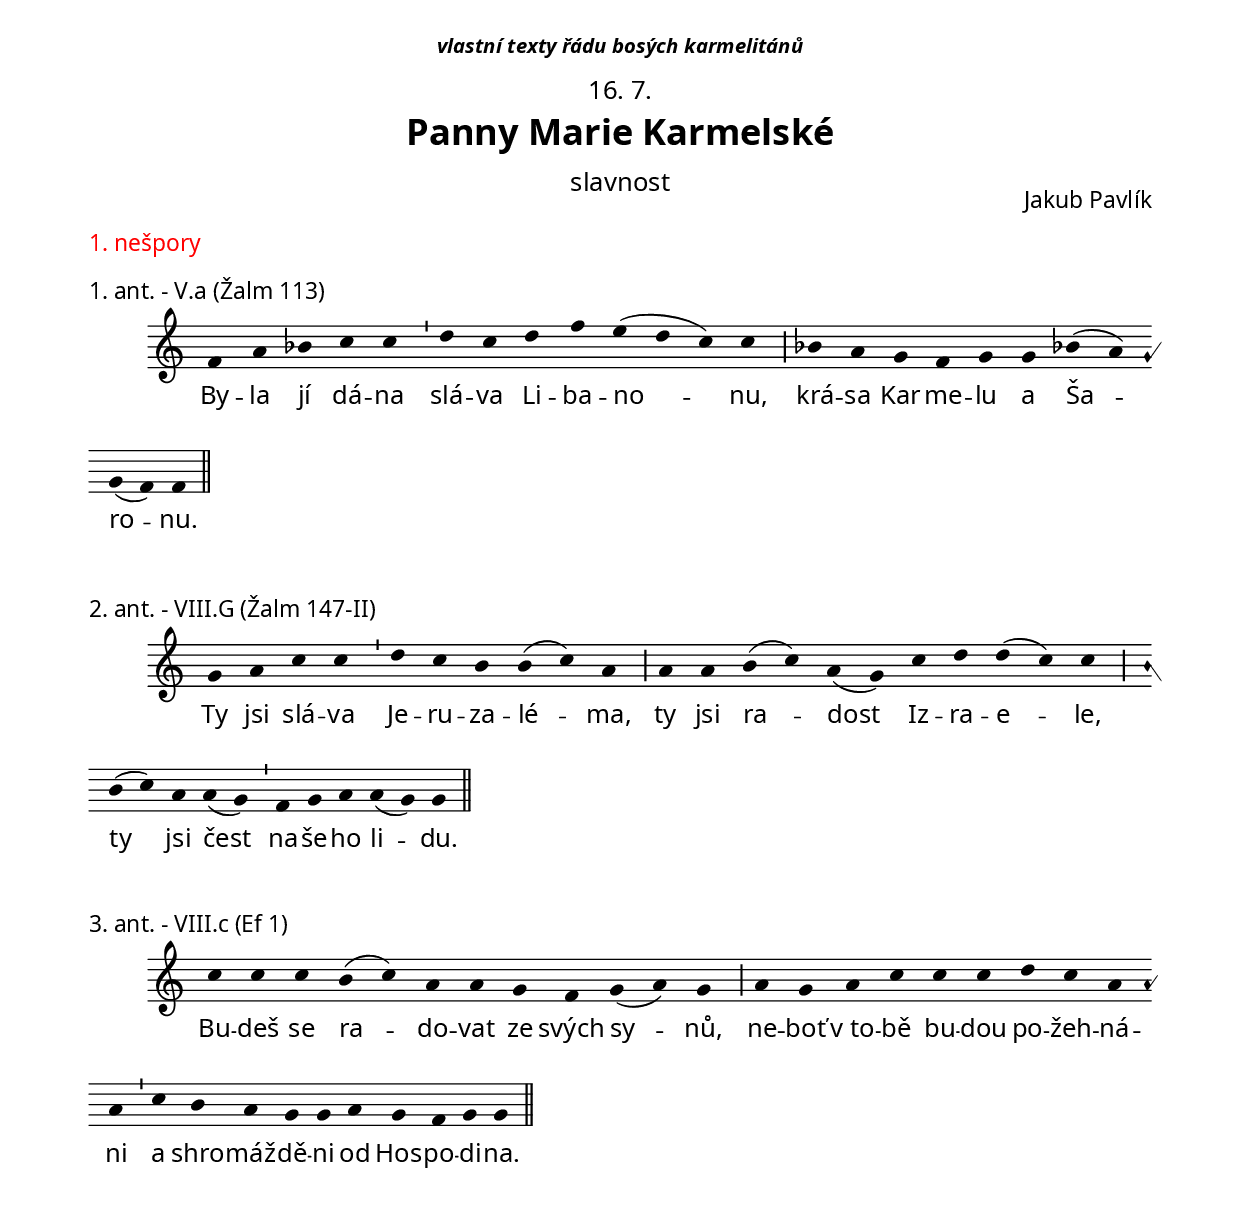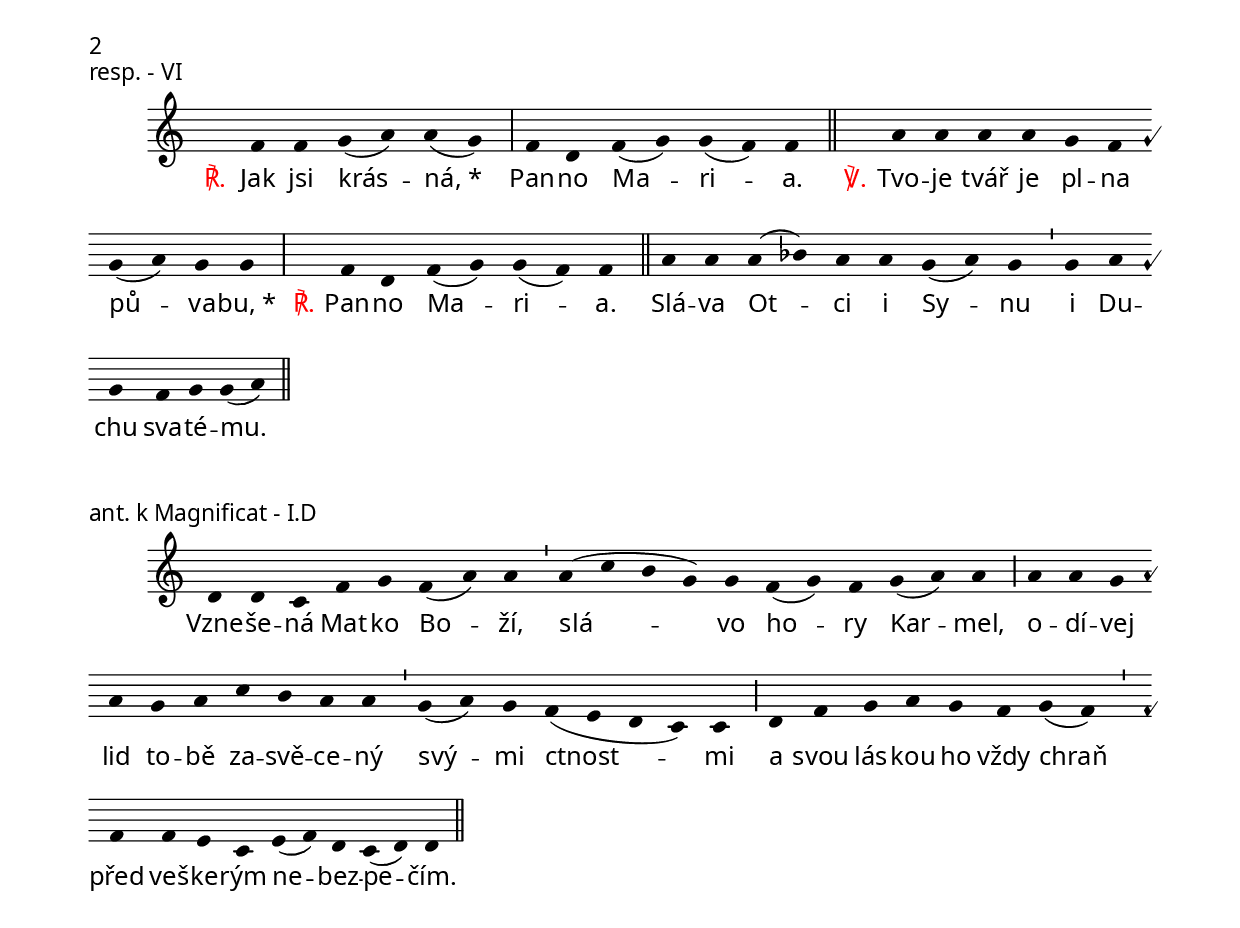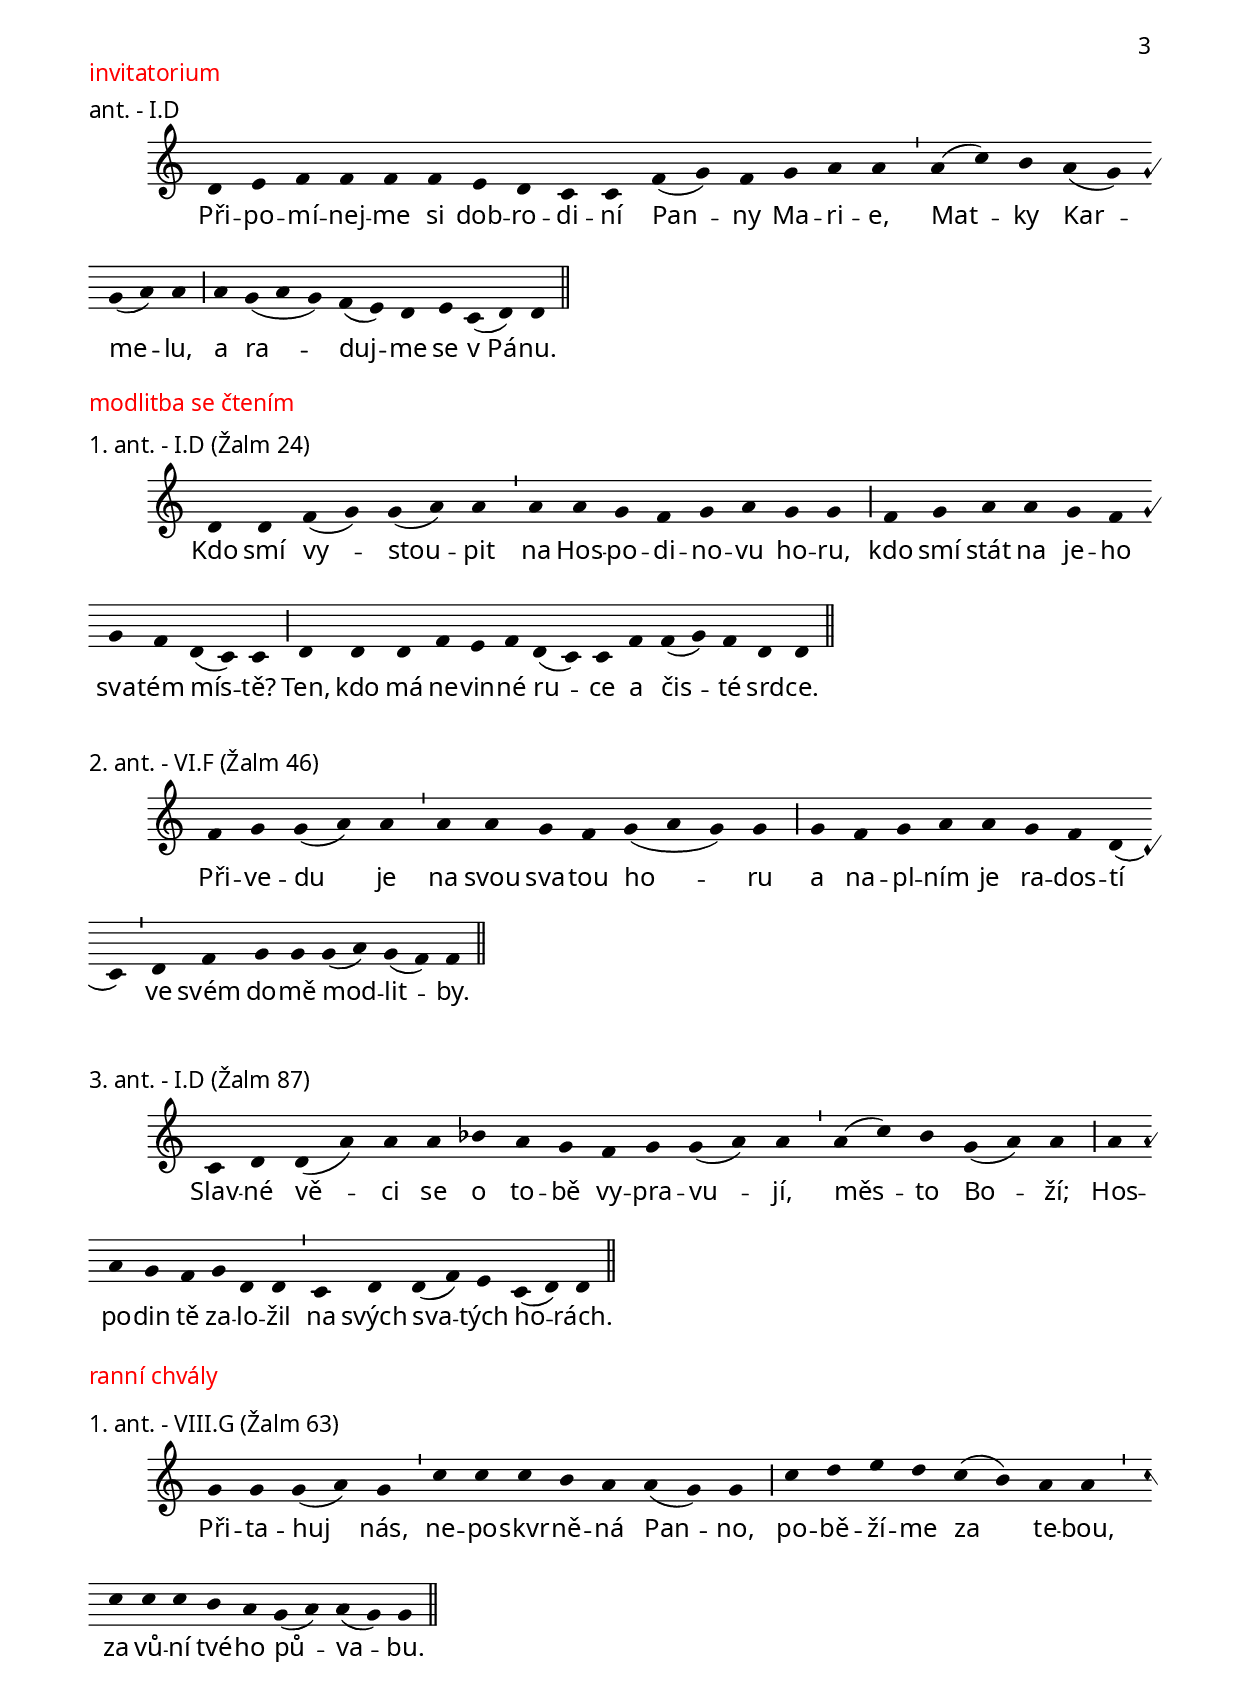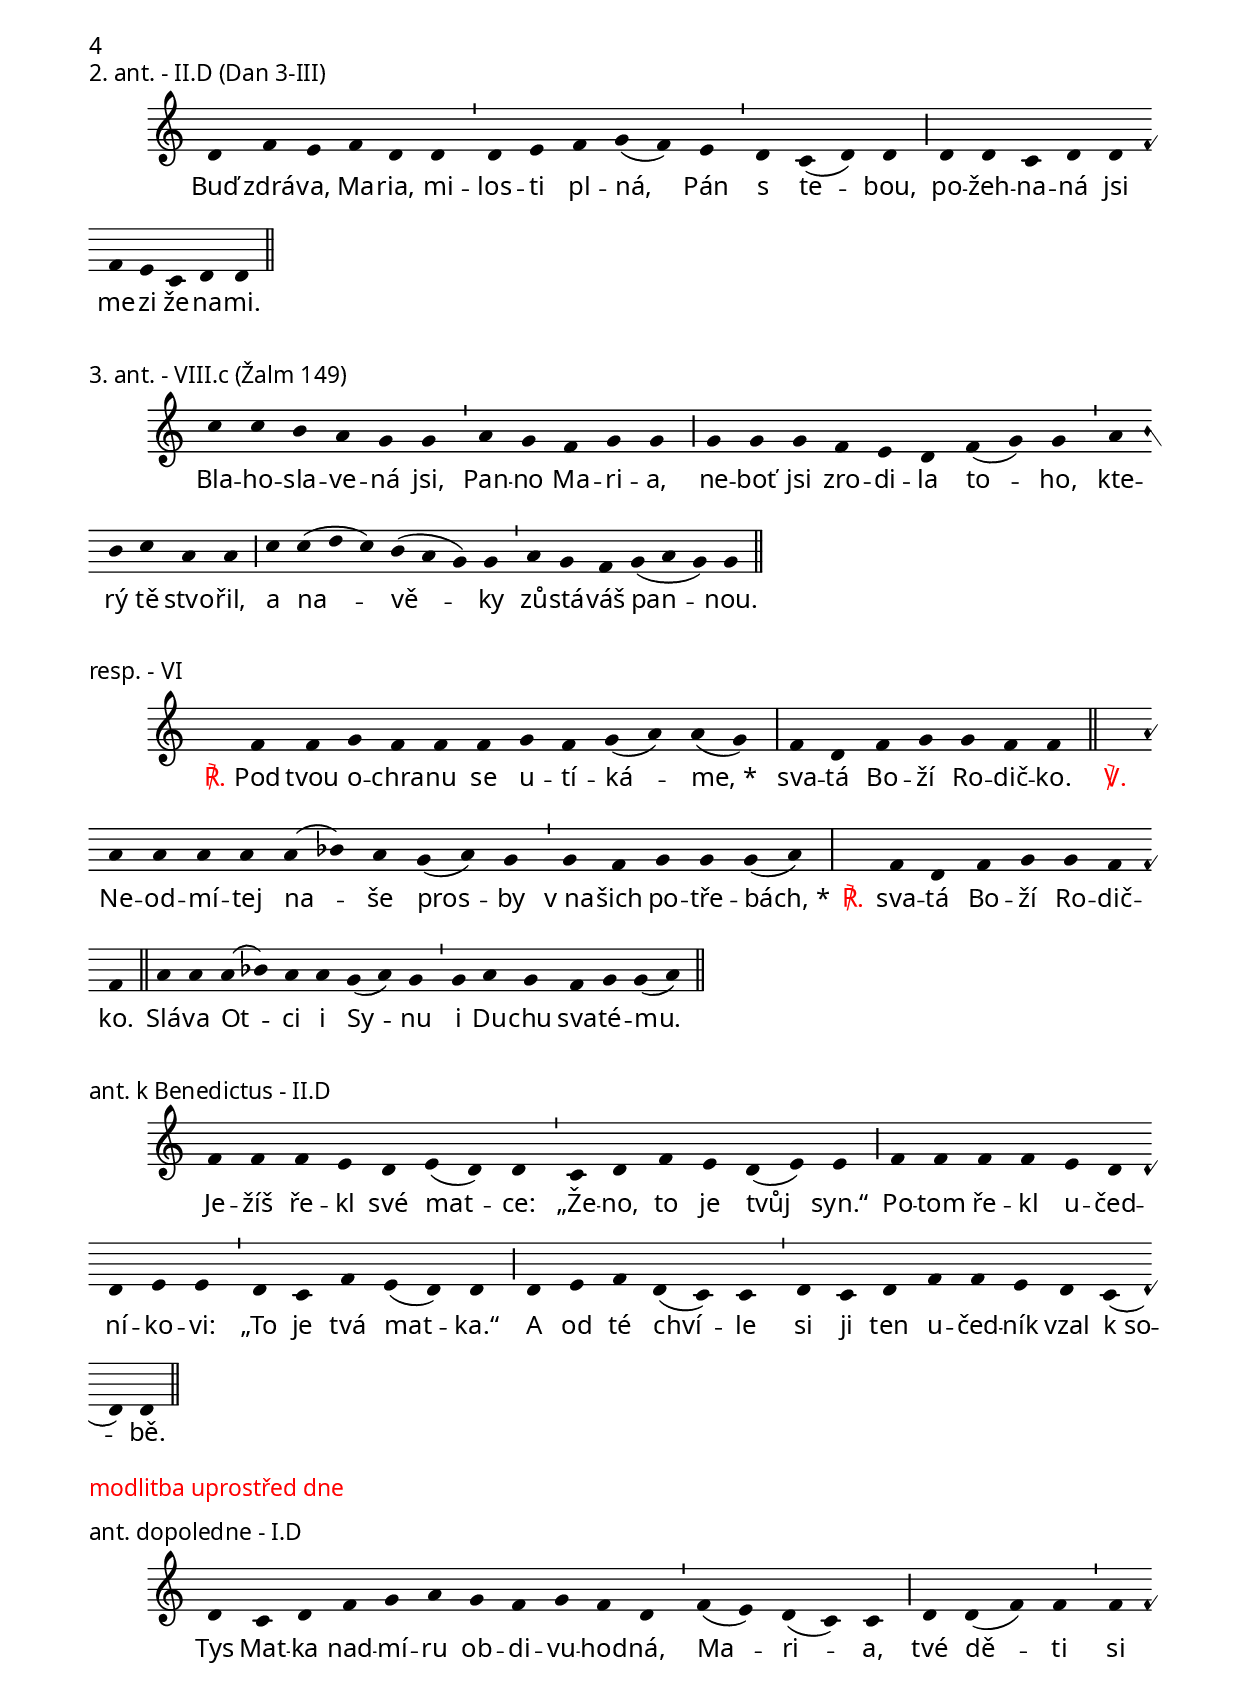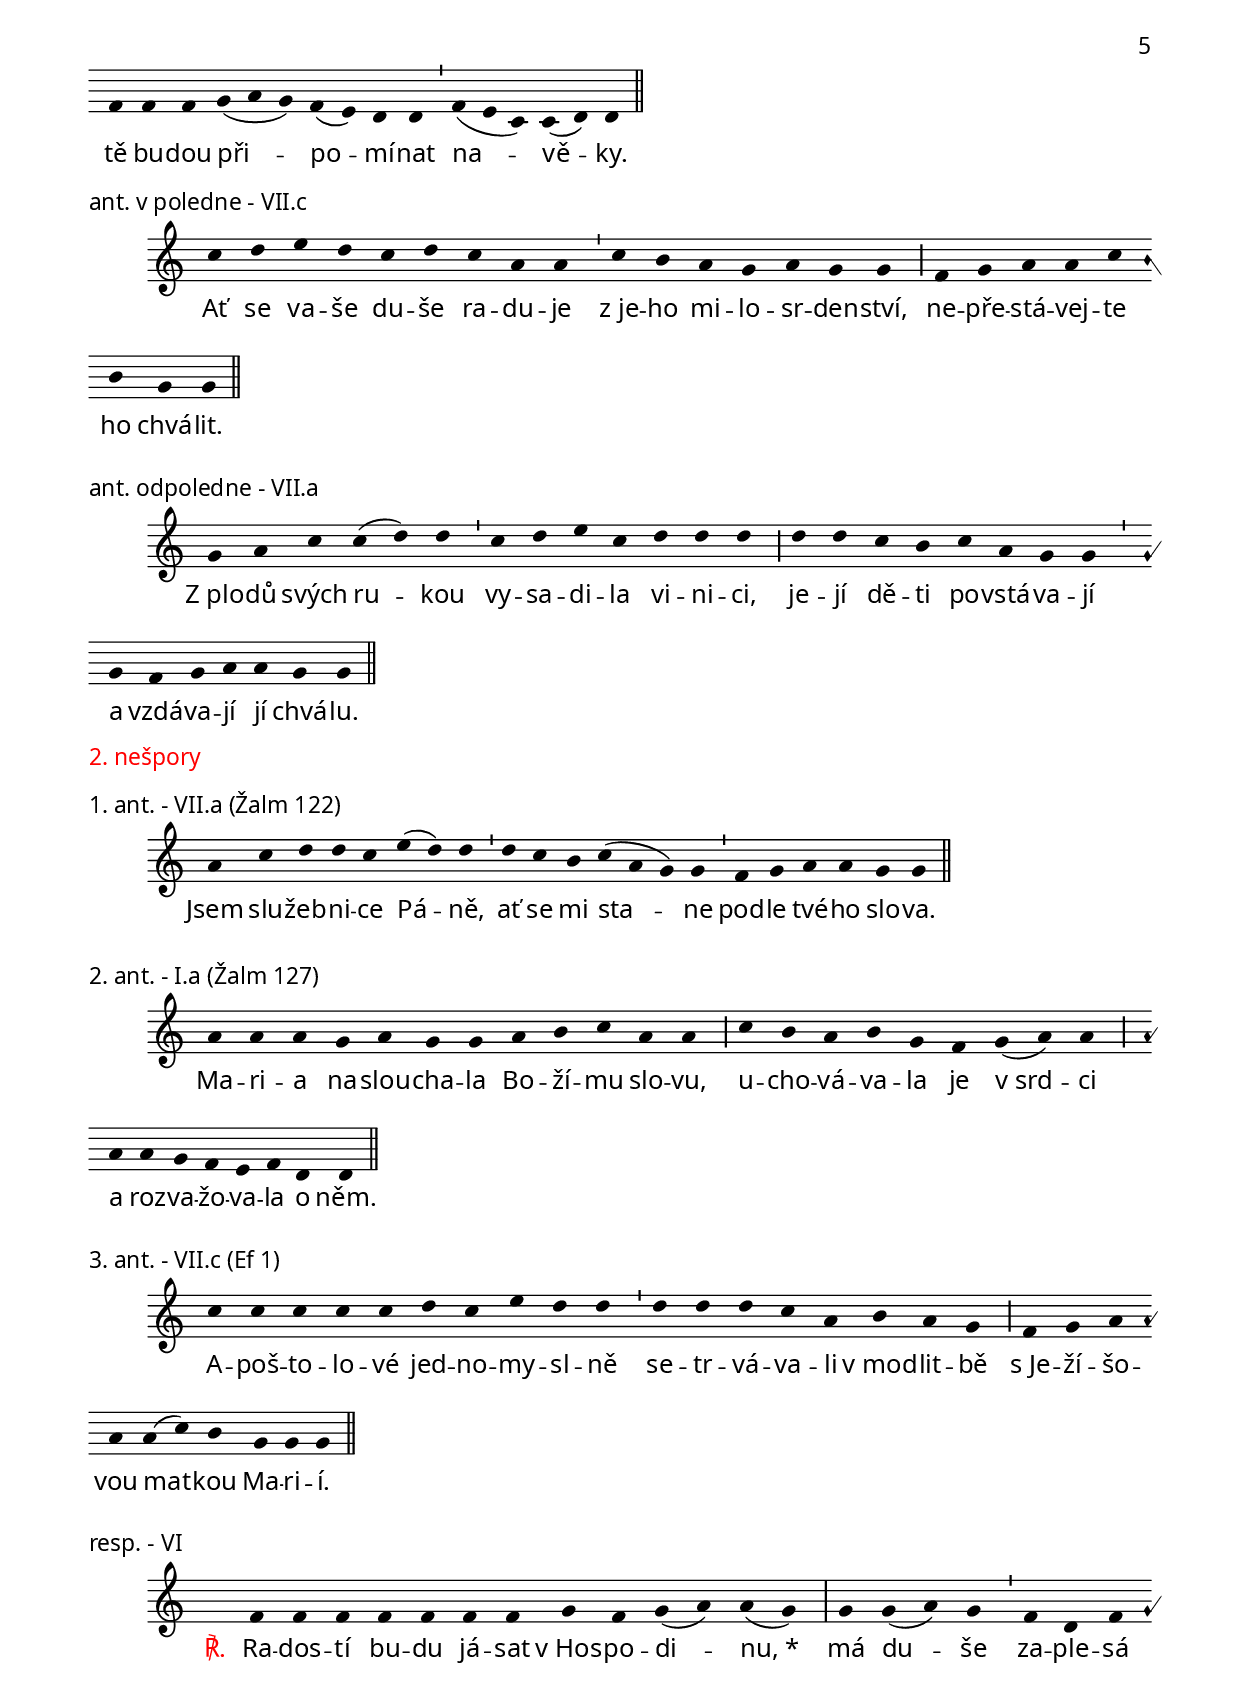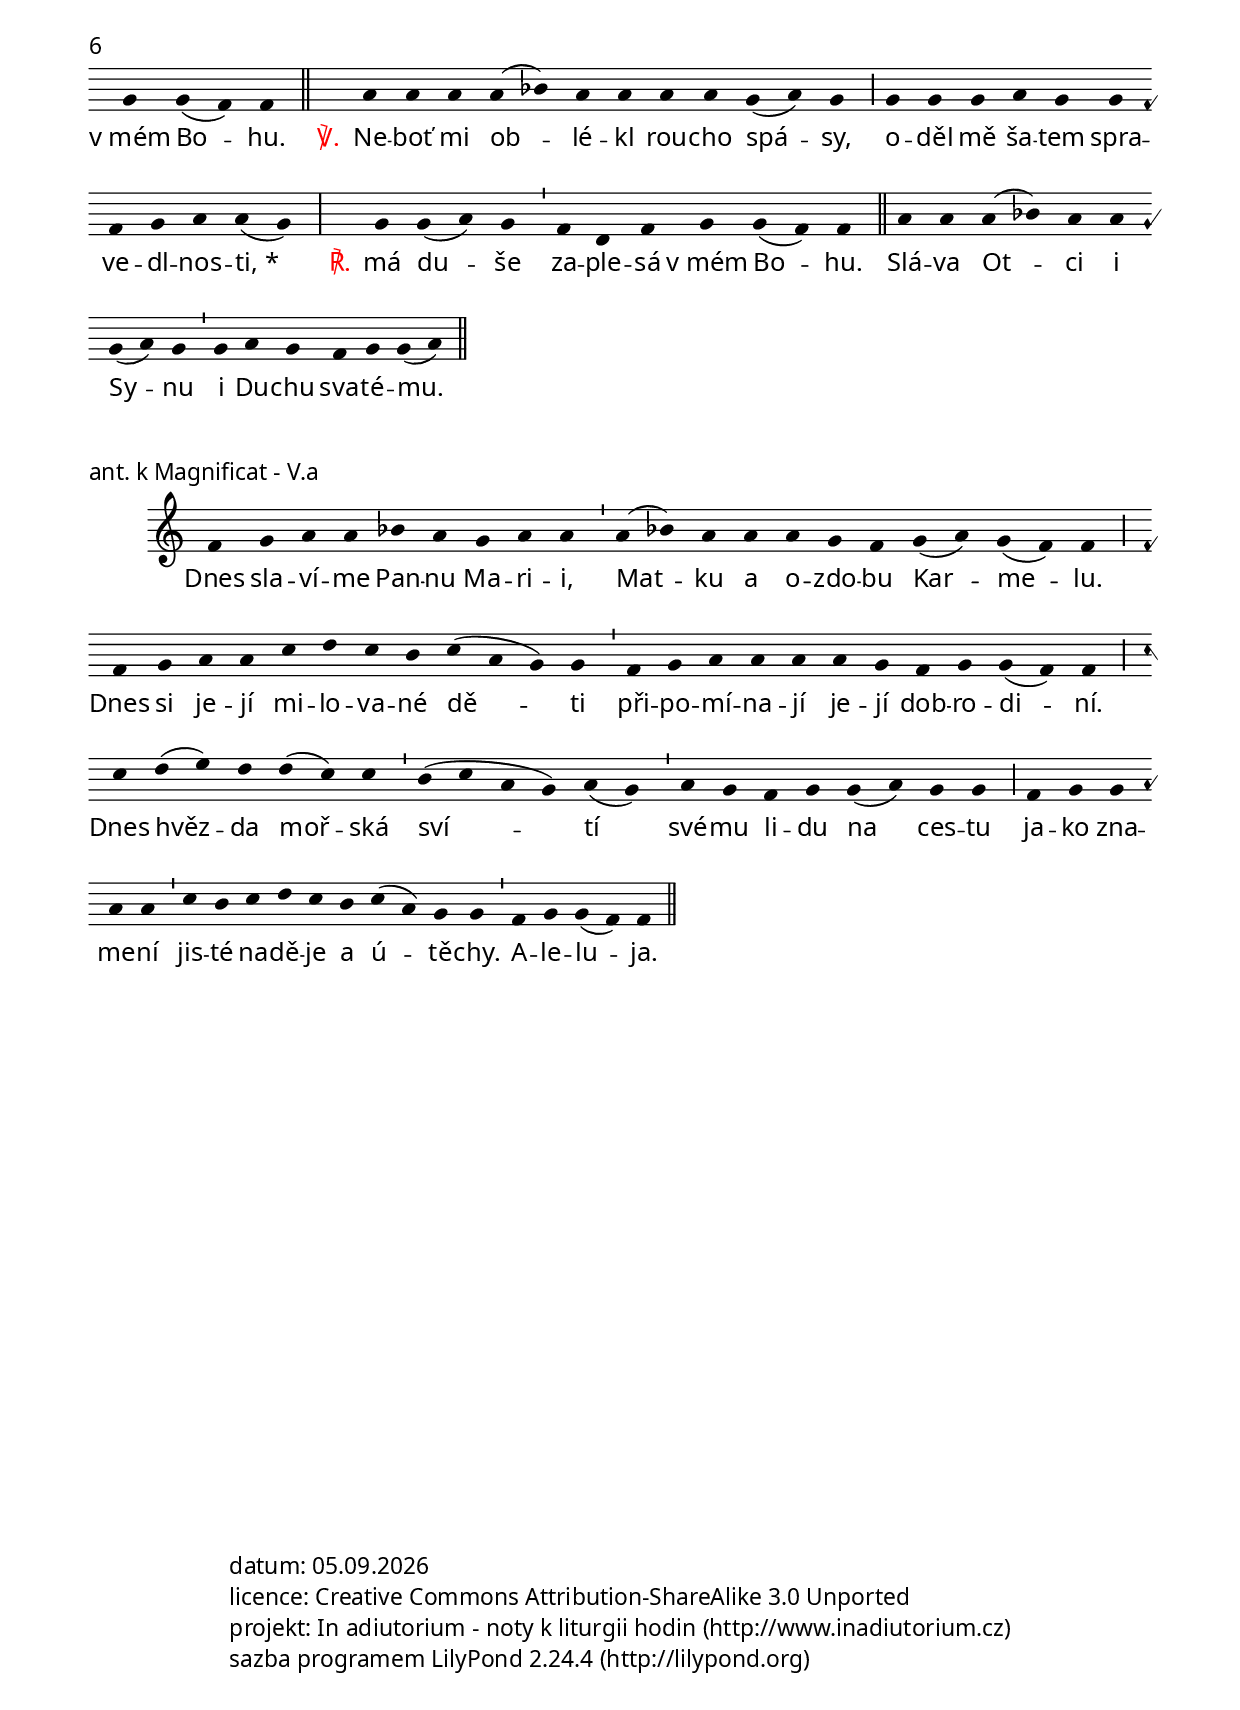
\version "2.19.80"

\include "../../spolecne.ly"
\include "../../spolecne/reholni.ly"
\include "../../dilyresponsorii.ly"
\version "2.12.0"

textyOCD = "vlastní texty řádu bosých karmelitánů"


\header {
  title = \markup\titleSvatek
            "Panny Marie Karmelské"
            slavnost
            "16. 7."
            \textyOCD
  composer = "Jakub Pavlík"
}

\markup {\nadpisHodinka {"1. nešpory"}}

\score {
  \relative c' {
    \choralniRezim
    f4 a bes c c \barMin
    d c d f e( d c) c \barMaior
    bes a g f g g bes( a) g( f) f \barFinalis
  }
  \addlyrics {
    By -- la jí dá -- na
    slá -- va Li -- ba -- no -- nu,
    krá -- sa Kar -- me -- lu a Ša -- ro -- nu.
  }
  \header {
    quid = "1. ant."
    modus = "V"
    differentia = "a"
    psalmus = "Žalm 113"
    id = "1ne-a1"
    piece = \markup\sestavTitulek
  }
}

\score {
  \relative c'' {
    \choralniRezim
    g4 a c c \barMin d4 c b b( c) a \barMaior
    a a b( c) a( g) c d d( c) c \barMaior
    b( c) a a( g) \barMin f4 g a a( g) g \barFinalis
  }
  \addlyrics {
    Ty jsi slá -- va Je -- ru -- za -- lé -- ma,
    ty jsi ra -- dost Iz -- ra -- e -- le,
    ty jsi čest na -- še -- ho li -- du.
  }
  \header {
    quid = "2. ant."
    modus = "VIII"
    differentia = "G"
    psalmus = "Žalm 147-II"
    fial = "commune/commune_maria.ly#rch-a2?-aleluja"
    id = "1ne-a2"
    piece = \markup\sestavTitulek
  }
}

\score {
  \relative c'' {
    \choralniRezim
    c4 c c b( c) a a g f g( a) g \barMaior
    a g a c c c d c a a \barMin
    c b a g g a g f g g \barFinalis
  }
  \addlyrics {
    Bu -- deš se ra -- do -- vat ze svých sy -- nů,
    ne -- boť v_to -- bě bu -- dou po -- žeh -- ná -- ni
    a shro -- máž -- dě -- ni od Hos -- po -- di -- na.
  }
  \header {
    quid = "3. ant."
    modus = "VIII"
    differentia = "c"
    psalmus = "Ef 1"
    id = "1ne-a3"
    piece = \markup\sestavTitulek
  }
}

\score {
  \relative c' {
    \choralniRezim

    % R
    \neviditelna f
    f4 f g( a) a( g) \barMax
    f d f( g) g( f) f \barFinalis
    % V
    \neviditelna a
    a4 a a a g f g( a) g g \barMax
    % R
    \neviditelna f
    f d f( g) g( f) f \barFinalis
    % Slava
    \respVIdoxologie \barFinalis
  }
  \addlyrics {
    \Response Jak jsi krás -- ná,_* Pan -- no Ma -- ri -- a.
    \Verse Tvo -- je tvář je pl -- na pů -- va -- bu,_*
    \Response Pan -- no Ma -- ri -- a.
    \textRespDoxologie
  }
  \header {
    quid = "resp."
    modus = "VI"
    id = "1ne-r"
    piece = \markup {\sestavTitulekResp}
  }
}

\score {
  \relative c' {
    \choralniRezim
    d4 d c f g f( a) a \barMin
    a( c b g) g f( g) f g( a) a \barMaior
    a a g a g a c b a a \barMin
    g( a) g f( e d c) c \barMaior
    d f g a g f g( f) \barMin
    f f e c e( f) d c( d) d \barFinalis
  }
  \addlyrics {
    Vzne -- še -- ná Mat -- ko Bo -- ží,
    slá -- vo ho -- ry Kar -- mel,
    o -- dí -- vej lid to -- bě za -- svě -- ce -- ný
    svý -- mi ctnost -- mi
    a svou lás -- kou ho vždy chraň
    před veš -- ke -- rým ne -- bez -- pe -- čím.
  }
  \header {
    quid = "ant. k Magnificat"
    modus = "I"
    differentia = "D"
    psalmus = ""
    id = "1ne-amag"
    piece = \markup {\sestavTitulekBezZalmu}
  }
}

\pageBreak % ZLOM

\markup {\nadpisHodinka {"invitatorium"}}

\score {
  \relative c' {
    \choralniRezim
    d4 e f f f f e d c c f( g) f g a a \barMin
    a( c) b a( g) g( a) a \barMaior
    a g( a g) f( e) d e c( d) d \barFinalis
  }
  \addlyrics {
    Při -- po -- mí -- nej -- me si dob -- ro -- di -- ní Pan -- ny Ma -- ri -- e,
    Mat -- ky Kar -- me -- lu,
    a ra -- duj -- me se v_Pá -- nu.
  }
  \header {
    quid = "ant."
    modus = "I"
    differentia = "D"
    psalmus = ""
    id = "invit"
    piece = \markup\sestavTitulekBezZalmu
  }
}

\markup {\nadpisHodinka {"modlitba se čtením"}}

\score {
  \relative c' {
    \choralniRezim
    d4 d f( g) g( a) a \barMin
    a a g f g a g g \barMaior
    f g a a g f g f d( c) c \barMaior
    d d d f e f d( c) c f f( g) f d d \barFinalis
  }
  \addlyrics {
    Kdo smí vy -- stou -- pit
    na Hos -- po -- di -- no -- vu ho -- ru,
    kdo smí stát na je -- ho sva -- tém mís -- tě?
    Ten, kdo má ne -- vin -- né ru -- ce a čis -- té srd -- ce.
  }
  \header {
    quid = "1. ant."
    modus = "I"
    differentia = "D"
    psalmus = "Žalm 24"
    id = "mc-a1"
    piece = \markup\sestavTitulek
  }
}

\score {
  \relative c' {
    \choralniRezim
    f4 g g( a) a \barMin
    a a g f g( a g) g \barMaior
    g f g a a g f d( c) \barMin
    d f g g g( a) g( f) f \barFinalis
  }
  \addlyrics {
    Při -- ve -- du je
    na svou sva -- tou ho -- ru
    a na -- pl -- ním je ra -- dos -- tí
    ve svém do -- mě mod -- lit -- by.
  }
  \header {
    quid = "2. ant."
    modus = "VI"
    differentia = "F"
    psalmus = "Žalm 46"
    id = "mc-a2"
    piece = \markup\sestavTitulek
  }
}

\score {
  \relative c' {
    \choralniRezim
    c4 d d( a') a a bes a g f g g( a) a \barMin
    a( c) b g( a) a \barMaior
    a a g f g d d \barMin
    c d d( f) e c( d) d \barFinalis
  }
  \addlyrics {
    Slav -- né vě -- ci se o to -- bě vy -- pra -- vu -- jí,
    měs -- to Bo -- ží;
    Hos -- po -- din tě za -- lo -- žil
    na svých sva -- tých ho -- rách.
  }
  \header {
    quid = "3. ant."
    modus = "I"
    differentia = "D"
    psalmus = "Žalm 87"
    fial = "antifony/tyden3_5ctvrtek.ly#rch-ant1?zacatek"
    id = "mc-a3"
    piece = \markup\sestavTitulek
  }
}

% antifonu pro vigilii breviar.cz (zatím?) nemá

\markup {\nadpisHodinka {"ranní chvály"}}

\score {
  \relative c'' {
    \choralniRezim
    g4 g g( a) g \barMin
    c c c b a a( g) g \barMaior
    c d e d c( b) a a \barMin
    c c c b a g( a) a( g) g \barFinalis
  }
  \addlyrics {
    Při -- ta -- huj nás,
    ne -- po -- skvr -- ně -- ná Pan -- no,
    po -- bě -- ží -- me za te -- bou,
    za vů -- ní tvé -- ho pů -- va -- bu.
  }
  \header {
    quid = "1. ant."
    modus = "VIII"
    differentia = "G"
    psalmus = "Žalm 63"
    fial = "sanktoral/1208pmpocatebezposkvrny.ly#rch-a3?jiny text"
    id = "rch-a1"
    piece = \markup\sestavTitulek
  }
}

\score {
  \relative c' {
    \choralniRezim
    d4 f e f d d \barMin
    d e f g( f) e \barMin
    d c( d) d \barMaior
    d d c d d f e c d d \barFinalis
  }
  \addlyrics {
    Buď zdrá -- va, Ma -- ria,
    mi -- los -- ti pl -- ná,
    Pán s te -- bou,
    po -- žeh -- na -- ná jsi me -- zi že -- na -- mi.
  }
  \header {
    quid = "2. ant."
    modus = "II"
    differentia = "D"
    psalmus = "Dan 3-III"
    fial = "advent_antifony.ly#spol-sexta?konec"
    id = "rch-a2"
    piece = \markup\sestavTitulek
  }
}

\score {
  \relative c'' {
    \choralniRezim
    c4 c b a g g \barMin
    a g f g g \barMaior
    g g g f e d f( g) g \barMin
    a b c a a \barMaior
    c c( d c) b( a g) g \barMin
    a g f g( a g) g \barFinalis
  }
  \addlyrics {
    Bla -- ho -- sla -- ve -- ná jsi,
    Pan -- no Ma -- ri -- a,
    ne -- boť jsi zro -- di -- la to -- ho,
    kte -- rý tě stvo -- řil,
    a na -- vě -- ky
    zů -- stá -- váš pan -- nou.
  }
  \header {
    quid = "3. ant."
    modus = "VIII"
    differentia = "c"
    psalmus = "Žalm 149"
    fial = "commune/commune_maria.ly#1ne-a2?konec&-aleluja"
    id = "rch-a3"
    piece = \markup\sestavTitulek
  }
}

\score {
  \relative c' {
    \choralniRezim

    % R
    \neviditelna f
    f4 f g f f f g f g( a) a( g) \barMax
    f d f g g f f \barFinalis
    % V
    \neviditelna a
    a4 a a a a( bes) a g( a) g \barMin
    g f g g g( a) \barMax
    % R
    \neviditelna f
    f d f g g f f \barFinalis
    % Slava
    \respVIdoxologie \barFinalis
  }
  \addlyrics {
    \Response Pod tvou o -- chra -- nu se u -- tí -- ká -- me,_*
    sva -- tá Bo -- ží Ro -- dič -- ko.
    \Verse Ne -- od -- mí -- tej na -- še pros -- by
    v_na -- šich po -- tře -- bách,_*
    \Response sva -- tá Bo -- ží Ro -- dič -- ko.
    \textRespDoxologie
  }
  \header {
    quid = "resp."
    modus = "VI"
    id = "rch-r"
    piece = \markup {\sestavTitulekResp}
  }
}

\score {
  \relative c' {
    \choralniRezim
    f4 f f e d e( d) d \barMin
    c d f e d( e) e \barMaior
    f f f f e d d e e \barMin
    d c f e( d) d \barMaior
    d e f d( c) c \barMin
    d c d f f e d c( d) d \barFinalis
  }
  \addlyrics {
    Je -- žíš ře -- kl své mat -- ce:
    „Že -- no, to je tvůj syn.“
    Po -- tom ře -- kl u -- čed -- ní -- ko -- vi:
    „To je tvá mat -- ka.“
    A od té chví -- le
    si ji ten u -- čed -- ník vzal k_so -- bě.
  }
  \header {
    quid = "ant. k Benedictus"
    modus = "II"
    differentia = "D"
    psalmus = ""
    fial = "commune/commune_maria.ly#nona?zacatek"
    id = "rch-aben"
    piece = \markup {\sestavTitulekBezZalmu}
  }
}

\markup {\nadpisHodinka {"modlitba uprostřed dne"}}

\score {
  \relative c' {
    \choralniRezim
    d4 c d f g a g f g f d \barMin
    f( e) d( c) c \barMaior
    d d( f) f \barMin
    f f f f g( a g) f( e) d d \barMin
    f( e c) c( d) d \barFinalis
  }
  \addlyrics {
    Tys Mat -- ka nad -- mí -- ru ob -- di -- vu -- hod -- ná,
    Ma -- ri -- a,
    tvé dě -- ti
    si tě bu -- dou při -- po -- mí -- nat
    na -- vě -- ky.
  }
  \header {
    quid = "ant. dopoledne"
    modus = "I"
    differentia = "D"
    psalmus = ""
    id = "tercie"
    piece = \markup\sestavTitulekBezZalmu
  }
}

\score {
  \relative c'' {
    \choralniRezim
    c4 d e d c d c a a \barMin
    c b a g a g g \barMaior
    f g a a c b g g \barFinalis
  }
  \addlyrics {
    Ať se va -- še du -- še ra -- du -- je
    z_je -- ho mi -- lo -- sr -- den -- ství,
    ne -- pře -- stá -- vej -- te ho chvá -- lit.
  }
  \header {
    quid = "ant. v poledne"
    modus = "VII"
    differentia = "c"
    psalmus = ""
    id = "sexta"
    piece = \markup\sestavTitulekBezZalmu
  }
}

\score {
  \relative c'' {
    \choralniRezim
    g4 a c c( d) d \barMin
    c d e c d d d \barMaior
    d d c b c a g g \barMin
    g f g a a g g \barFinalis
  }
  \addlyrics {
    Z_plo -- dů svých ru -- kou
    vy -- sa -- di -- la vi -- ni -- ci,
    je -- jí dě -- ti po -- vstá -- va -- jí
    a vzdá -- va -- jí jí chvá -- lu.
  }
  \header {
    quid = "ant. odpoledne"
    modus = "VII"
    differentia = "a"
    psalmus = ""
    id = "nona"
    piece = \markup\sestavTitulekBezZalmu
  }
}

\markup {\nadpisHodinka {"2. nešpory"}}

\score {
  \relative c'' {
    \choralniRezim
    a4 c d d c e( d) d \barMin
    d c b c( a g) g \barMin
    f g a a g g \barFinalis
  }
  \addlyrics {
    Jsem slu -- žeb -- ni -- ce Pá -- ně,
    ať se mi sta -- ne pod -- le tvé -- ho slo -- va.
  }
  \header {
    quid = "1. ant."
    modus = "VII"
    differentia = "a"
    psalmus = "Žalm 122"
    fial = "commune/commune_maria.ly#2ne-a2?-aleluja"
    id = "2ne-a1"
    piece = \markup\sestavTitulek
  }
}

\score {
  \relative c'' {
    \choralniRezim
    a4 a a g a g g a b c a a \barMaior
    c b a b g f g( a) a \barMaior
    a a g f e f d d \barFinalis
  }
  \addlyrics {
    Ma -- ri -- a na -- slou -- cha -- la Bo -- ží -- mu slo -- vu,
    u -- cho -- vá -- va -- la je v_srd -- ci
    a roz -- va -- žo -- va -- la o něm.
  }
  \header {
    quid = "2. ant."
    modus = "I"
    differentia = "a"
    psalmus = "Žalm 127"
    fial = "sanktoral/0716pmkarmelske.ly#amag?jiny text"
    id = "2ne-a2"
    piece = \markup\sestavTitulek
  }
}

\score {
  \relative c'' {
    \choralniRezim
    c4 c c c c d c e d d \barMin
    d d d c a b a g \barMaior
    f g a a a( c) b g g g \barFinalis
  }
  \addlyrics {
    A -- poš -- to -- lo -- vé jed -- no -- my -- sl -- ně
    se -- tr -- vá -- va -- li v_mod -- lit -- bě
    s_Je -- ží -- šo -- vou mat -- kou Ma -- ri -- í.
  }
  \header {
    quid = "3. ant."
    modus = "VII"
    differentia = "c"
    psalmus = "Ef 1"
    fial = "antifony/velikonoce_tyden7.ly#pa-amag?konec&-aleluja"
    id = "2ne-a3"
    piece = \markup\sestavTitulek
  }
}

\score {
  \relative c' {
    \choralniRezim

    % R
    \neviditelna f
    f4 f f f f f f g f g( a) a( g) \barMax
    g g( a) g \barMin f d f g g( f) f \barFinalis
    % V
    \neviditelna a
    a4 a a a( bes) a a a a g( a) g \barMaior
    g g g a g g f g a a( g) \barMax
    % R
    \neviditelna f
    g g( a) g \barMin f d f g g( f) f \barFinalis
    % Slava
    \respVIdoxologie \barFinalis
  }
  \addlyrics {
    \Response Ra -- dos -- tí bu -- du já -- sat v_Hos -- po -- di -- nu,_*
    má du -- še za -- ple -- sá v_mém Bo -- hu.
    \Verse Ne -- boť mi ob -- lé -- kl rou -- cho spá -- sy,
    o -- děl mě ša -- tem spra -- ve -- dl -- nos -- ti,_*
    \Response má du -- še za -- ple -- sá v_mém Bo -- hu.
    \textRespDoxologie
  }
  \header {
    quid = "resp."
    modus = "VI"
    id = "2ne-r"
    piece = \markup {\sestavTitulekResp}
  }
}

\score {
  \relative c' {
    \choralniRezim
    f4 g a a bes a g a a \barMin
    a( bes) a a a g f g( a) g( f) f \barMaior
    f g a a c d c b c( a g) g \barMin
    f g a a a a g f g g( f) f \barMaior
    c' d( e) d d( c) c \barMin
    b( c a g) a( g) \barMin a g f g g( a) g g \barMaior
    f g g a a \barMin c b c d c b c( a) g g \barMin
    f g g( f) f \barFinalis
  }
  \addlyrics {
    Dnes sla -- ví -- me Pan -- nu Ma -- ri -- i,
    Mat -- ku a o -- zdo -- bu Kar -- me -- lu.
    Dnes si je -- jí mi -- lo -- va -- né dě -- ti
    při -- po -- mí -- na -- jí je -- jí dob -- ro -- di -- ní.
    Dnes hvěz -- da moř -- ská
    sví -- tí své -- mu li -- du na ces -- tu
    ja -- ko zna -- me -- ní jis -- té na -- dě -- je a ú -- tě -- chy.
    A -- le -- lu -- ja.
  }
  \header {
    quid = "ant. k Magnificat"
    modus = "V"
    differentia = "a"
    psalmus = ""
    id = "2ne-amag"
    piece = \markup {\sestavTitulekBezZalmu}
  }
}
